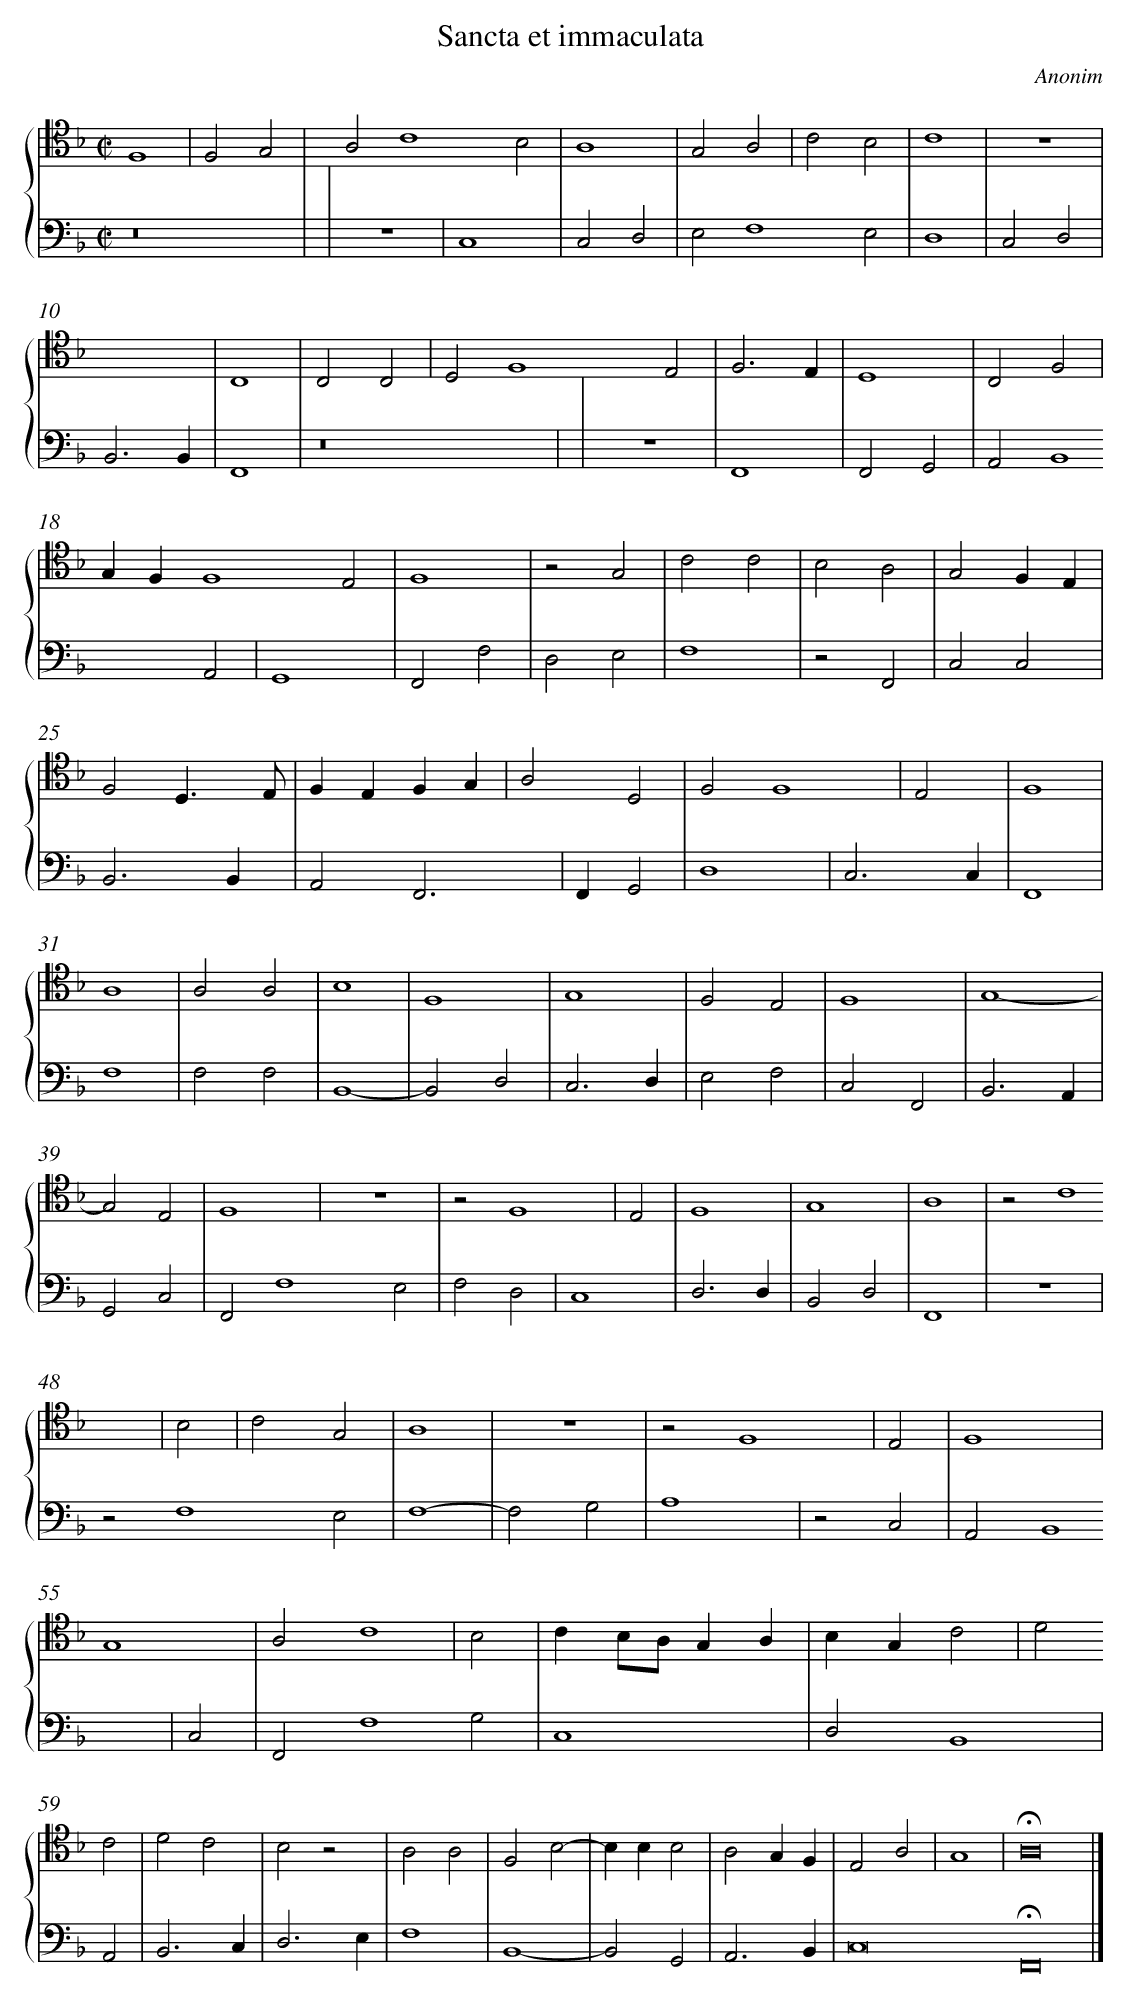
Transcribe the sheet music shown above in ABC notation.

X:1
T: Sancta et immaculata
C: Anonim
L: 1/4
M: C|
%%staves {1 2}
V: 1 clef=tenor
V: 2 clef=bass
K: F
[V:1] F,4 |
[V:2] z8 |
[V:1] F,2G,2 |
[V:2]  |
[V:1] A,2C4 [|]
[V:2] z4 |
[V:1] B,2 |
[V:2] C,4 |
[V:1] A,4 |
[V:2] C,2D,2 |
[V:1] G,2A,2 |
[V:2] E,2F,4 [|]
[V:1] C2B,2 |
[V:2] E,2 |
[V:1] C4 |
[V:2] D,4 |
[V:1] z4 |
[V:2] C,2D,2 |
[V:1] x4 |
[V:2] B,,3B,, |
[V:1] C,4 |
[V:2] F,,4 |
[V:1] C,2C,2 |
[V:2] z8 |
[V:1] D,2F,4 [|]
[V:2]  |
[V:1] E,2 |
[V:2] z4 |
[V:1] F,3E, |
[V:2] F,,4 |
[V:1] D,4 |
[V:2] F,,2G,,2 |
[V:1] C,2F,2 |
[V:2] A,,2B,,4 [|]
[V:1] G,F,F,4 [|]
[V:2] A,,2 |
[V:1] E,2 |
[V:2] G,,4 |
[V:1] F,4 |
[V:2] F,,2F,2 |
[V:1] z2G,2 |
[V:2] D,2E,2 |
[V:1] C2C2 |
[V:2] F,4 |
[V:1] B,2A,2 |
[V:2] z2F,,2 |
[V:1] G,2F,E, |
[V:2] C,2C,2 |
[V:1] F,2D,3/E,/ |
[V:2] B,,3B,, |
[V:1] F,E,F,G, |
[V:2] A,,2F,,3 |
[V:1] A,2D,2 |
[V:2] F,,G,,2 |
[V:1] F,2F,4 |
[V:2] D,4 |
[V:1] E,2 |
[V:2] C,3C, |
[V:1] F,4 |
[V:2] F,,4 |
[V:1] A,4 |
[V:2] F,4 |
[V:1] A,2A,2 |
[V:2] F,2F,2 |
[V:1] B,4 |
[V:2] B,,4- |
[V:1] F,4 |
[V:2] B,,2D,2 |
[V:1] G,4 |
[V:2] C,3D, |
[V:1] F,2E,2 |
[V:2] E,2F,2 |
[V:1] F,4 |
[V:2] C,2F,,2 |
[V:1] G,4- |
[V:2] B,,3A,, |
[V:1] G,2E,2 |
[V:2] G,,2C,2 |
[V:1] F,4 |
[V:2] F,,2F,4 [|]
[V:1] z4 |
[V:2] E,2 |
[V:1] z2F,4 |
[V:2] F,2D,2 |
[V:1] E,2 |
[V:2] C,4 |
[V:1] F,4 |
[V:2] D,3D, |
[V:1] G,4 |
[V:2] B,,2D,2 |
[V:1] A,4 |
[V:2] F,,4 |
[V:1] z2C4 |
[V:2] z4 |
[V:1] B,2 |
[V:2] z2F,4 [|]
[V:1] C2G,2 |
[V:2] E,2 |
[V:1] A,4 |
[V:2] F,4- |
[V:1] z4 |
[V:2] F,2G,2 |
[V:1] z2F,4 |
[V:2] A,4 |
[V:1] E,2 |
[V:2] z2C,2 |
[V:1] F,4 |
[V:2] A,,2B,,4 |
[V:1] G,4 |
[V:2] C,2 |
[V:1] A,2C4 |
[V:2] F,,2F,4 [|]
[V:1] B,2 |
[V:2] G,2 |
[V:1] CB,/A,/G,A, |
[V:2] C,4 |
[V:1] B,G,C2 |
[V:2] D,2B,,4 |
[V:1] D2C2 |
[V:2] A,,2 |
[V:1] D2C2 |
[V:2] B,,3C, |
[V:1] B,2z2 |
[V:2] D,3E, |
[V:1] A,2A,2 |
[V:2] F,4 |
[V:1] F,2B,2- |
[V:2] B,,4- |
[V:1] B,B,B,2 |
[V:2] B,,2G,,2 |
[V:1] A,2G,F, |
[V:2] A,,3B,, |
[V:1] E,2A,2 |
[V:2] C,8 [|]
[V:1] G,4 |
[V:2]  [|]
[V:1] !fermata!A,8 |]
[V:2] !fermata!F,,8 |]
